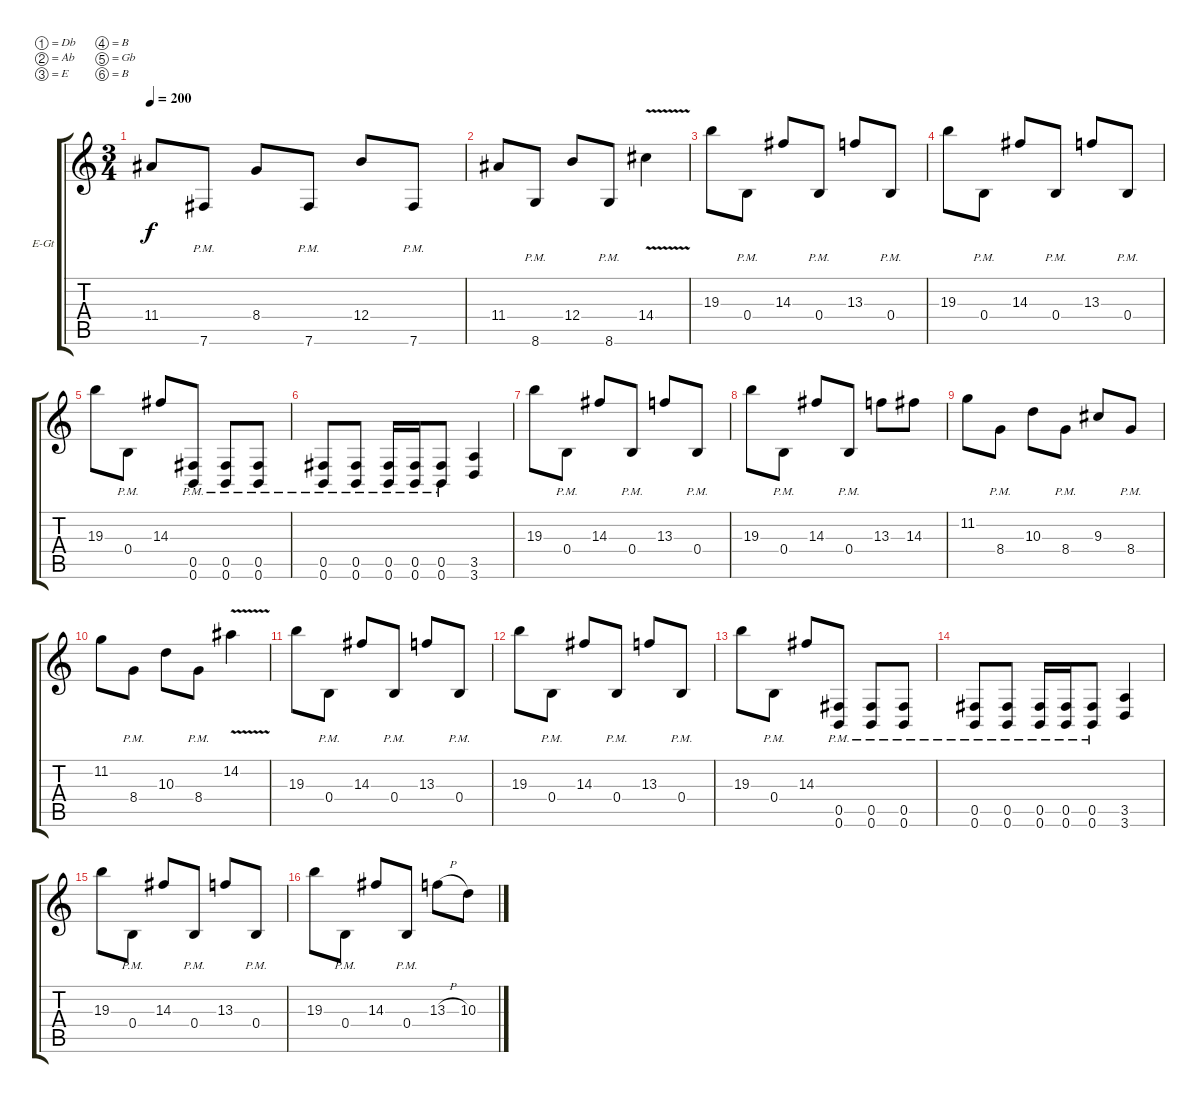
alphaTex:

\bracketExtendMode groupsimilarinstruments
\firstSystemTrackNameOrientation horizontal
\otherSystemsTrackNameOrientation horizontal
\track ("Track 1" "E-Gt") {multiBarRest instrument overdrivenguitar}
\staff {score tabs}
\tuning (Db4 Ab3 E3 B2 Gb2 B1)
\ts (3 4)
\tempo 200
\clef g2
\ks c
11.4.8{dy f} 7.6{pm}.8 8.4.8 7.6{pm}.8 12.4.8 7.6{pm}.8 |
11.4.8 8.6{pm}.8 12.4.8 8.6{pm}.8 14.4{v}.4 |
19.3.8 0.4{pm}.8 14.3.8 0.4{pm}.8 13.3.8 0.4{pm}.8 |
19.3.8 0.4{pm}.8 14.3.8 0.4{pm}.8 13.3.8 0.4{pm}.8 |
19.3.8 0.4{pm}.8 14.3.8 (0.5{pm} 0.6{pm}).8 (0.5{pm} 0.6{pm}).8 (0.5{pm} 0.6{pm}).8 |
(0.5{pm} 0.6{pm}).8 (0.5{pm} 0.6{pm}).8 (0.5{pm} 0.6{pm}).16 (0.5{pm} 0.6{pm}).16 (0.5{pm} 0.6{pm}).8 (3.5 3.6).4 |
19.3.8 0.4{pm}.8 14.3.8 0.4{pm}.8 13.3.8 0.4{pm}.8 |
19.3.8 0.4{pm}.8 14.3.8 0.4{pm}.8 13.3.8 14.3.8 |
11.2.8 8.4{pm}.8 10.3.8 8.4{pm}.8 9.3.8 8.4{pm}.8 |
11.2.8 8.4{pm}.8 10.3.8 8.4{pm}.8 14.2{v}.4 |
19.3.8 0.4{pm}.8 14.3.8 0.4{pm}.8 13.3.8 0.4{pm}.8 |
19.3.8 0.4{pm}.8 14.3.8 0.4{pm}.8 13.3.8 0.4{pm}.8 |
19.3.8 0.4{pm}.8 14.3.8 (0.5{pm} 0.6{pm}).8 (0.5{pm} 0.6{pm}).8 (0.5{pm} 0.6{pm}).8 |
(0.5{pm} 0.6{pm}).8 (0.5{pm} 0.6{pm}).8 (0.5{pm} 0.6{pm}).16 (0.5{pm} 0.6{pm}).16 (0.5{pm} 0.6{pm}).8 (3.5 3.6).4 |
19.3.8 0.4{pm}.8 14.3.8 0.4{pm}.8 13.3.8 0.4{pm}.8 |
19.3.8 0.4{pm}.8 14.3.8 0.4{pm}.8 13.3{h}.8 10.3.8
